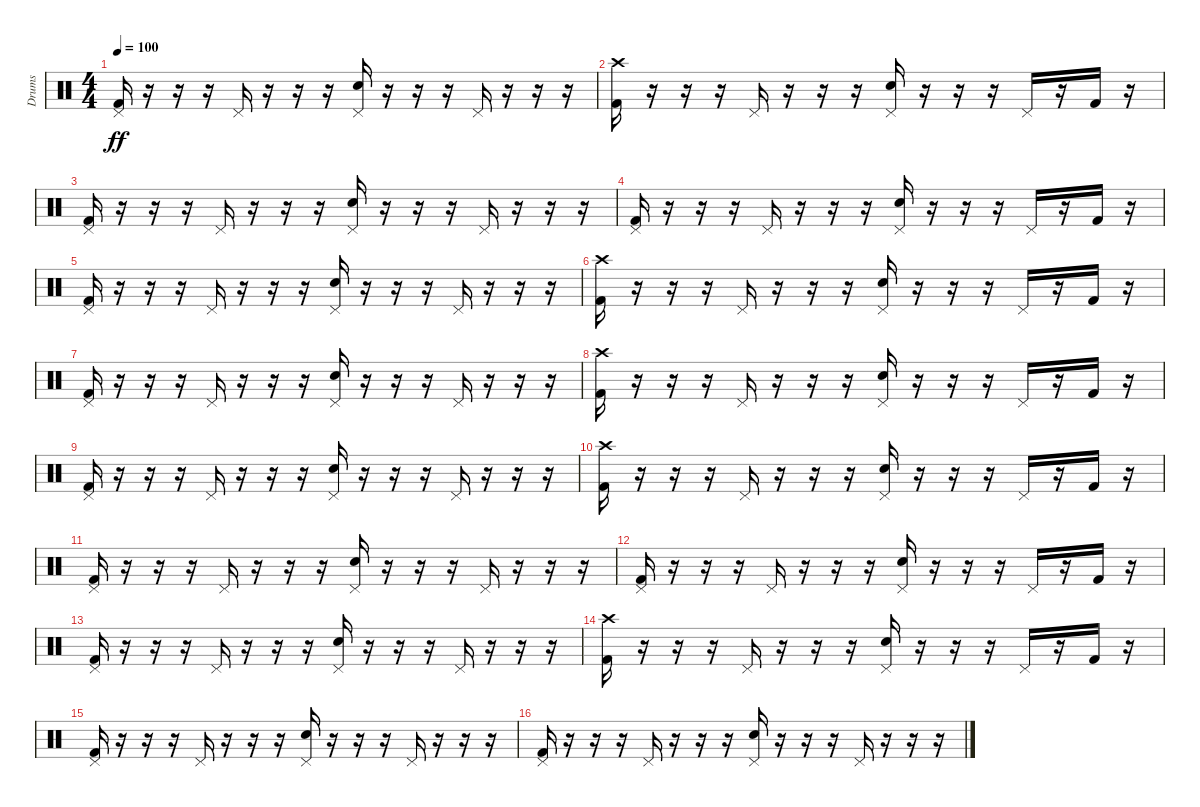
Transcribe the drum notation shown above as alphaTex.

\track ("Drums" "Drums") {instrument percussion}
\staff {score}
\articulation defaults
\ts (4 4)
\tempo 100
\clef neutral
\ks c
("Kick (hit) 2" "Pedal Hi-Hat (hit)").16{dy ff} r.16 r.16 r.16 "Pedal Hi-Hat (hit)".16 r.16 r.16 r.16 ("Electric Snare (hit)" "Pedal Hi-Hat (hit)").16 r.16 r.16 r.16 "Pedal Hi-Hat (hit)".16 r.16 r.16 r.16 |
("Kick (hit) 2" "Crash high (hit)").16 r.16 r.16 r.16 "Pedal Hi-Hat (hit)".16 r.16 r.16 r.16 ("Electric Snare (hit)" "Pedal Hi-Hat (hit)").16 r.16 r.16 r.16 "Pedal Hi-Hat (hit)".16 r.16 "Kick (hit) 2".16 r.16 |
("Kick (hit) 2" "Pedal Hi-Hat (hit)").16 r.16 r.16 r.16 "Pedal Hi-Hat (hit)".16 r.16 r.16 r.16 ("Electric Snare (hit)" "Pedal Hi-Hat (hit)").16 r.16 r.16 r.16 "Pedal Hi-Hat (hit)".16 r.16 r.16 r.16 |
("Kick (hit) 2" "Pedal Hi-Hat (hit)").16 r.16 r.16 r.16 "Pedal Hi-Hat (hit)".16 r.16 r.16 r.16 ("Electric Snare (hit)" "Pedal Hi-Hat (hit)").16 r.16 r.16 r.16 "Pedal Hi-Hat (hit)".16 r.16 "Kick (hit) 2".16 r.16 |
("Kick (hit) 2" "Pedal Hi-Hat (hit)").16 r.16 r.16 r.16 "Pedal Hi-Hat (hit)".16 r.16 r.16 r.16 ("Electric Snare (hit)" "Pedal Hi-Hat (hit)").16 r.16 r.16 r.16 "Pedal Hi-Hat (hit)".16 r.16 r.16 r.16 |
("Kick (hit) 2" "Crash high (hit)").16 r.16 r.16 r.16 "Pedal Hi-Hat (hit)".16 r.16 r.16 r.16 ("Electric Snare (hit)" "Pedal Hi-Hat (hit)").16 r.16 r.16 r.16 "Pedal Hi-Hat (hit)".16 r.16 "Kick (hit) 2".16 r.16 |
("Kick (hit) 2" "Pedal Hi-Hat (hit)").16 r.16 r.16 r.16 "Pedal Hi-Hat (hit)".16 r.16 r.16 r.16 ("Electric Snare (hit)" "Pedal Hi-Hat (hit)").16 r.16 r.16 r.16 "Pedal Hi-Hat (hit)".16 r.16 r.16 r.16 |
("Kick (hit) 2" "Crash high (hit)").16 r.16 r.16 r.16 "Pedal Hi-Hat (hit)".16 r.16 r.16 r.16 ("Electric Snare (hit)" "Pedal Hi-Hat (hit)").16 r.16 r.16 r.16 "Pedal Hi-Hat (hit)".16 r.16 "Kick (hit) 2".16 r.16 |
("Kick (hit) 2" "Pedal Hi-Hat (hit)").16 r.16 r.16 r.16 "Pedal Hi-Hat (hit)".16 r.16 r.16 r.16 ("Electric Snare (hit)" "Pedal Hi-Hat (hit)").16 r.16 r.16 r.16 "Pedal Hi-Hat (hit)".16 r.16 r.16 r.16 |
("Kick (hit) 2" "Crash high (hit)").16 r.16 r.16 r.16 "Pedal Hi-Hat (hit)".16 r.16 r.16 r.16 ("Electric Snare (hit)" "Pedal Hi-Hat (hit)").16 r.16 r.16 r.16 "Pedal Hi-Hat (hit)".16 r.16 "Kick (hit) 2".16 r.16 |
("Kick (hit) 2" "Pedal Hi-Hat (hit)").16 r.16 r.16 r.16 "Pedal Hi-Hat (hit)".16 r.16 r.16 r.16 ("Electric Snare (hit)" "Pedal Hi-Hat (hit)").16 r.16 r.16 r.16 "Pedal Hi-Hat (hit)".16 r.16 r.16 r.16 |
("Kick (hit) 2" "Pedal Hi-Hat (hit)").16 r.16 r.16 r.16 "Pedal Hi-Hat (hit)".16 r.16 r.16 r.16 ("Electric Snare (hit)" "Pedal Hi-Hat (hit)").16 r.16 r.16 r.16 "Pedal Hi-Hat (hit)".16 r.16 "Kick (hit) 2".16 r.16 |
("Kick (hit) 2" "Pedal Hi-Hat (hit)").16 r.16 r.16 r.16 "Pedal Hi-Hat (hit)".16 r.16 r.16 r.16 ("Electric Snare (hit)" "Pedal Hi-Hat (hit)").16 r.16 r.16 r.16 "Pedal Hi-Hat (hit)".16 r.16 r.16 r.16 |
("Kick (hit) 2" "Crash high (hit)").16 r.16 r.16 r.16 "Pedal Hi-Hat (hit)".16 r.16 r.16 r.16 ("Electric Snare (hit)" "Pedal Hi-Hat (hit)").16 r.16 r.16 r.16 "Pedal Hi-Hat (hit)".16 r.16 "Kick (hit) 2".16 r.16 |
("Kick (hit) 2" "Pedal Hi-Hat (hit)").16 r.16 r.16 r.16 "Pedal Hi-Hat (hit)".16 r.16 r.16 r.16 ("Electric Snare (hit)" "Pedal Hi-Hat (hit)").16 r.16 r.16 r.16 "Pedal Hi-Hat (hit)".16 r.16 r.16 r.16 |
("Kick (hit) 2" "Pedal Hi-Hat (hit)").16 r.16 r.16 r.16 "Pedal Hi-Hat (hit)".16 r.16 r.16 r.16 ("Electric Snare (hit)" "Pedal Hi-Hat (hit)").16 r.16 r.16 r.16 "Pedal Hi-Hat (hit)".16 r.16 r.16 r.16
